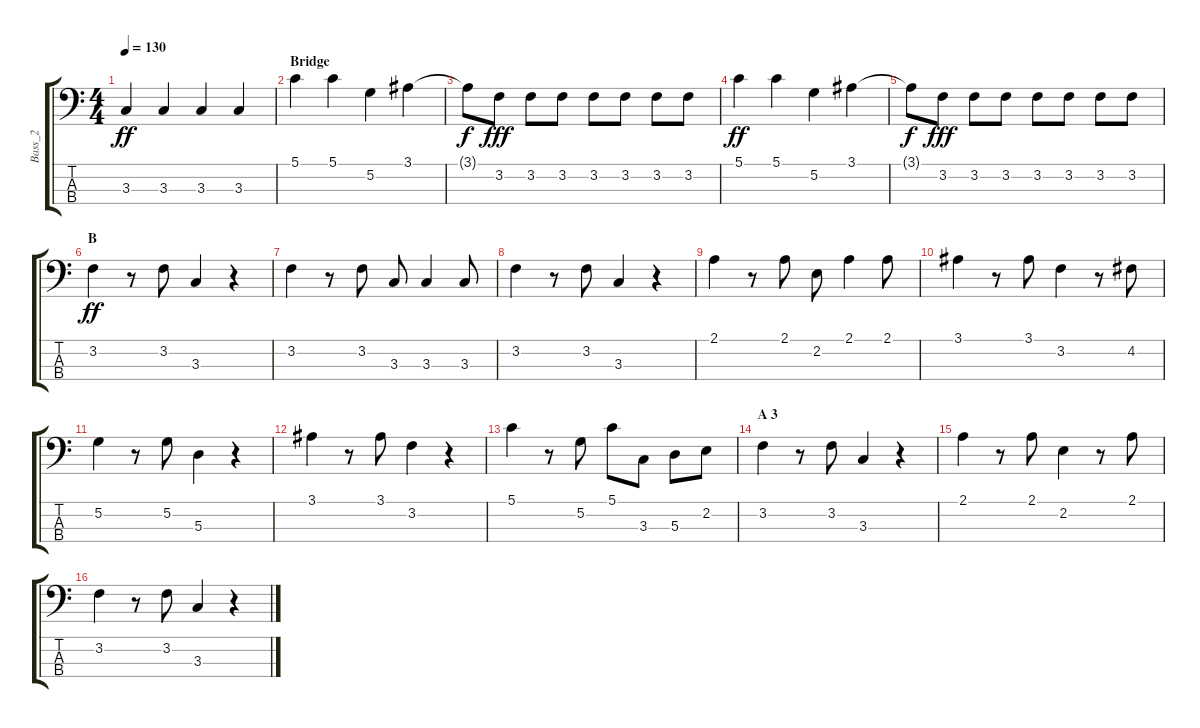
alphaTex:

\track ("Bass_2" "Bass_2") {instrument electricguitarmuted}
\staff {score tabs}
\tuning (G2 D2 A1 E1) {hide}
\ts (4 4)
\tempo 130
\clef f4
\ks c
3.3.4{dy ff} 3.3.4 3.3.4 3.3.4 |
\section ("" "Bridge")
5.1.4 5.1.4 5.2.4 3.1.4 |
3.1{t}.8{dy f} 3.2.8{dy fff} 3.2.8 3.2.8 3.2.8 3.2.8 3.2.8 3.2.8 |
5.1.4{dy ff} 5.1.4 5.2.4 3.1.4 |
3.1{t}.8{dy f} 3.2.8{dy fff} 3.2.8 3.2.8 3.2.8 3.2.8 3.2.8 3.2.8 |
\section ("" "B")
3.2.4{dy ff} r.8 3.2.8 3.3.4 r.4 |
3.2.4 r.8 3.2.8 3.3.8 3.3.4 3.3.8 |
3.2.4 r.8 3.2.8 3.3.4 r.4 |
2.1.4 r.8 2.1.8 2.2.8 2.1.4 2.1.8 |
3.1.4 r.8 3.1.8 3.2.4 r.8 4.2.8 |
5.2.4 r.8 5.2.8 5.3.4 r.4 |
3.1.4 r.8 3.1.8 3.2.4 r.4 |
5.1.4 r.8 5.2.8 5.1.8 3.3.8 5.3.8 2.2.8 |
\section ("" "A 3")
3.2.4 r.8 3.2.8 3.3.4 r.4 |
2.1.4 r.8 2.1.8 2.2.4 r.8 2.1.8 |
3.2.4 r.8 3.2.8 3.3.4 r.4
